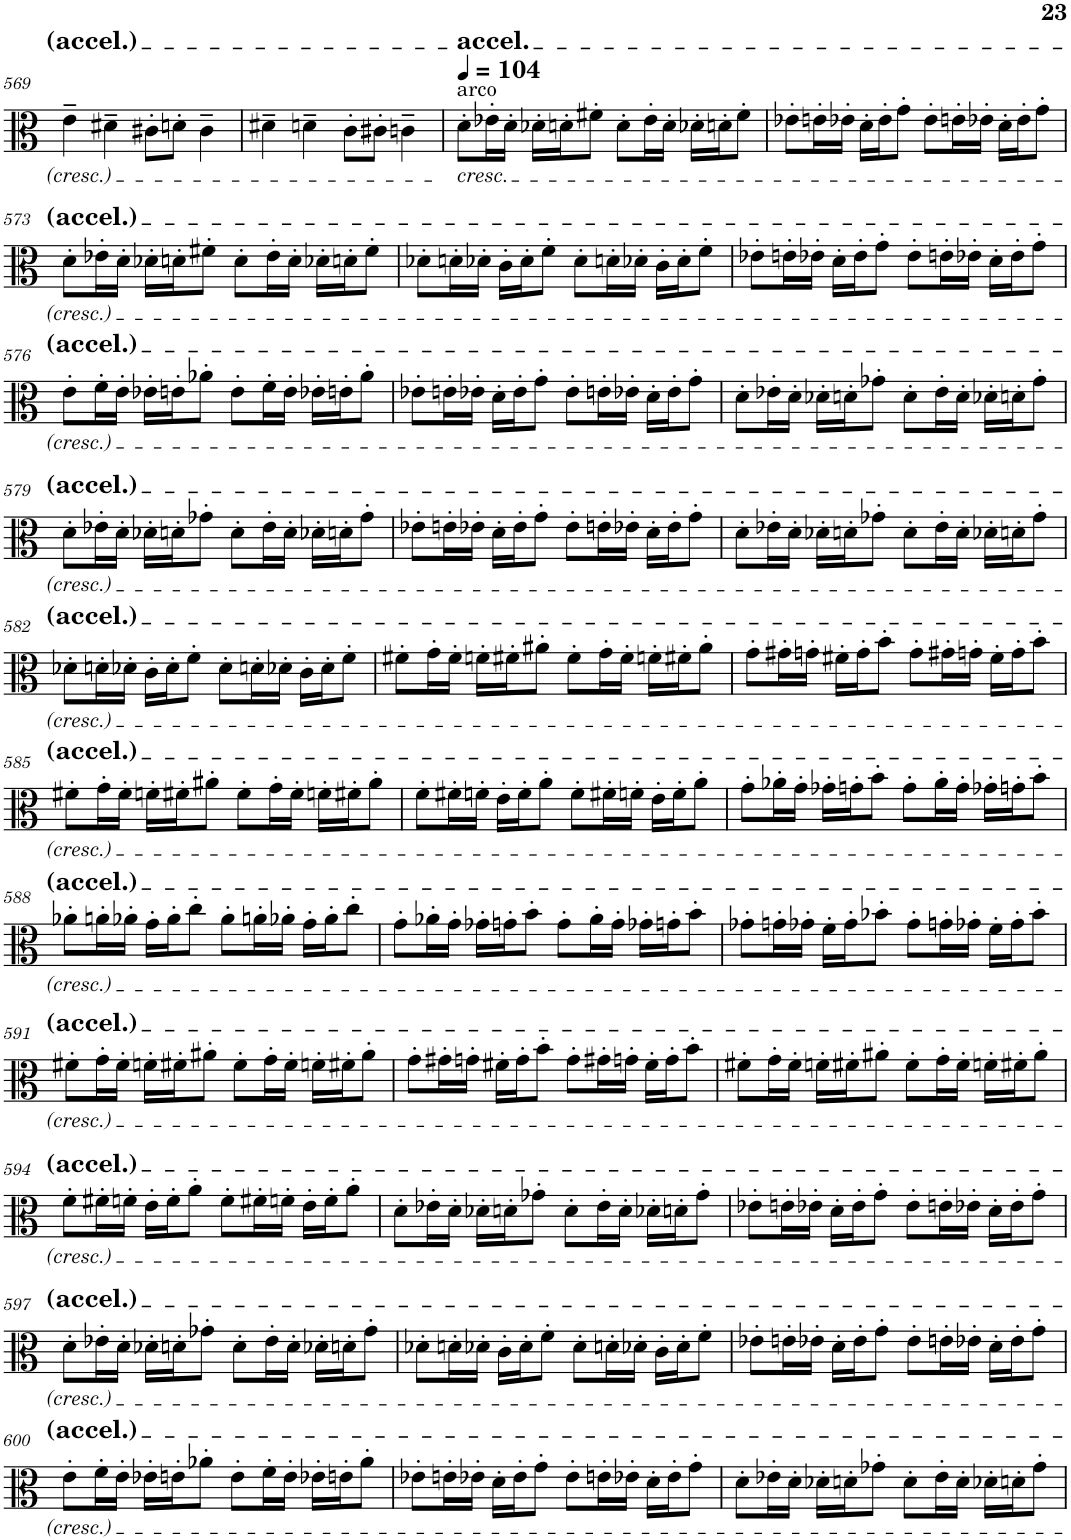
**kern
*part1
*staff1
*I"Viola
*I'Vla.
!!LO:PB:g=z
*clefC3
*k[]
*M4/4
=569
4e~\
4d#X~\
8c#X'\L
8dn'\J
4c#~\
=570
4d#X~\
4dn~\
8c'\L
8c#X'\J
4cn~\
=571
*MM104
!LO:TX:a:t=arco
!LO:TX:a:t=accel.
8d'\L
16e-X'\L
16d'\JJ
16d-X'\LL
16dn'\J
8f#X'\J
8d'\L
16e-'\L
16d'\JJ
16d-X'\LL
16dn'\J
8f#'\J
=572
8e-X'\L
16en'\L
16e-X'\JJ
16d'\LL
16e-'\J
8g'\J
8e-'\L
16en'\L
16e-X'\JJ
16d'\LL
16e-'\J
8g'\J
!!LO:LB:g=z
=573
8d'\L
16e-X'\L
16d'\JJ
16d-X'\LL
16dn'\J
8f#X'\J
8d'\L
16e-'\L
16d'\JJ
16d-X'\LL
16dn'\J
8f#'\J
=574
8d-X'\L
16dn'\L
16d-X'\JJ
16c'\LL
16d-'\J
8f'\J
8d-'\L
16dn'\L
16d-X'\JJ
16c'\LL
16d-'\J
8f'\J
=575
8e-X'\L
16en'\L
16e-X'\JJ
16d'\LL
16e-'\J
8g'\J
8e-'\L
16en'\L
16e-X'\JJ
16d'\LL
16e-'\J
8g'\J
!!LO:LB:g=z
=576
8e'\L
16f'\L
16e'\JJ
16e-X'\LL
16en'\J
8a-X'\J
8e'\L
16f'\L
16e'\JJ
16e-X'\LL
16en'\J
8a-'\J
=577
8e-X'\L
16en'\L
16e-X'\JJ
16d'\LL
16e-'\J
8g'\J
8e-'\L
16en'\L
16e-X'\JJ
16d'\LL
16e-'\J
8g'\J
=578
8d'\L
16e-X'\L
16d'\JJ
16d-X'\LL
16dn'\J
8g-X'\J
8d'\L
16e-'\L
16d'\JJ
16d-X'\LL
16dn'\J
8g-'\J
!!LO:LB:g=z
=579
8d'\L
16e-X'\L
16d'\JJ
16d-X'\LL
16dn'\J
8g-X'\J
8d'\L
16e-'\L
16d'\JJ
16d-X'\LL
16dn'\J
8g-'\J
=580
8e-X'\L
16en'\L
16e-X'\JJ
16d'\LL
16e-'\J
8g'\J
8e-'\L
16en'\L
16e-X'\JJ
16d'\LL
16e-'\J
8g'\J
=581
8d'\L
16e-X'\L
16d'\JJ
16d-X'\LL
16dn'\J
8g-X'\J
8d'\L
16e-'\L
16d'\JJ
16d-X'\LL
16dn'\J
8g-'\J
!!LO:LB:g=z
=582
8d-X'\L
16dn'\L
16d-X'\JJ
16c'\LL
16d-'\J
8f'\J
8d-'\L
16dn'\L
16d-X'\JJ
16c'\LL
16d-'\J
8f'\J
=583
8f#X'\L
16g'\L
16f#'\JJ
16fn'\LL
16f#X'\J
8a#X'\J
8f#'\L
16g'\L
16f#'\JJ
16fn'\LL
16f#X'\J
8a#'\J
=584
8g'\L
16g#X'\L
16gn'\JJ
16f#X'\LL
16g'\J
8b'\J
8g'\L
16g#X'\L
16gn'\JJ
16f#'\LL
16g'\J
8b'\J
!!LO:LB:g=z
=585
8f#X'\L
16g'\L
16f#'\JJ
16fn'\LL
16f#X'\J
8a#X'\J
8f#'\L
16g'\L
16f#'\JJ
16fn'\LL
16f#X'\J
8a#'\J
=586
8f'\L
16f#X'\L
16fn'\JJ
16e'\LL
16f'\J
8a'\J
8f'\L
16f#X'\L
16fn'\JJ
16e'\LL
16f'\J
8a'\J
=587
8g'\L
16a-X'\L
16g'\JJ
16g-X'\LL
16gn'\J
8b'\J
8g'\L
16a-'\L
16g'\JJ
16g-X'\LL
16gn'\J
8b'\J
!!LO:LB:g=z
=588
8a-X'\L
16an'\L
16a-X'\JJ
16g'\LL
16a-'\J
8cc'\J
8a-'\L
16an'\L
16a-X'\JJ
16g'\LL
16a-'\J
8cc'\J
=589
8g'\L
16a-X'\L
16g'\JJ
16g-X'\LL
16gn'\J
8b'\J
8g'\L
16a-'\L
16g'\JJ
16g-X'\LL
16gn'\J
8b'\J
=590
8g-X'\L
16gn'\L
16g-X'\JJ
16f'\LL
16g-'\J
8b-X'\J
8g-'\L
16gn'\L
16g-X'\JJ
16f'\LL
16g-'\J
8b-'\J
!!LO:LB:g=z
=591
8f#X'\L
16g'\L
16f#'\JJ
16fn'\LL
16f#X'\J
8a#X'\J
8f#'\L
16g'\L
16f#'\JJ
16fn'\LL
16f#X'\J
8a#'\J
=592
8g'\L
16g#X'\L
16gn'\JJ
16f#X'\LL
16g'\J
8b'\J
8g'\L
16g#X'\L
16gn'\JJ
16f#'\LL
16g'\J
8b'\J
=593
8f#X'\L
16g'\L
16f#'\JJ
16fn'\LL
16f#X'\J
8a#X'\J
8f#'\L
16g'\L
16f#'\JJ
16fn'\LL
16f#X'\J
8a#'\J
!!LO:LB:g=z
=594
8f'\L
16f#X'\L
16fn'\JJ
16e'\LL
16f'\J
8a'\J
8f'\L
16f#X'\L
16fn'\JJ
16e'\LL
16f'\J
8a'\J
=595
8d'\L
16e-X'\L
16d'\JJ
16d-X'\LL
16dn'\J
8g-X'\J
8d'\L
16e-'\L
16d'\JJ
16d-X'\LL
16dn'\J
8g-'\J
=596
8e-X'\L
16en'\L
16e-X'\JJ
16d'\LL
16e-'\J
8g'\J
8e-'\L
16en'\L
16e-X'\JJ
16d'\LL
16e-'\J
8g'\J
!!LO:LB:g=z
=597
8d'\L
16e-X'\L
16d'\JJ
16d-X'\LL
16dn'\J
8g-X'\J
8d'\L
16e-'\L
16d'\JJ
16d-X'\LL
16dn'\J
8g-'\J
=598
8d-X'\L
16dn'\L
16d-X'\JJ
16c'\LL
16d-'\J
8f'\J
8d-'\L
16dn'\L
16d-X'\JJ
16c'\LL
16d-'\J
8f'\J
=599
8e-X'\L
16en'\L
16e-X'\JJ
16d'\LL
16e-'\J
8g'\J
8e-'\L
16en'\L
16e-X'\JJ
16d'\LL
16e-'\J
8g'\J
!!LO:LB:g=z
=600
8e'\L
16f'\L
16e'\JJ
16e-X'\LL
16en'\J
8a-X'\J
8e'\L
16f'\L
16e'\JJ
16e-X'\LL
16en'\J
8a-'\J
=601
8e-X'\L
16en'\L
16e-X'\JJ
16d'\LL
16e-'\J
8g'\J
8e-'\L
16en'\L
16e-X'\JJ
16d'\LL
16e-'\J
8g'\J
=602
8d'\L
16e-X'\L
16d'\JJ
16d-X'\LL
16dn'\J
8g-X'\J
8d'\L
16e-'\L
16d'\JJ
16d-X'\LL
16dn'\J
8g-'\J
=
*-
